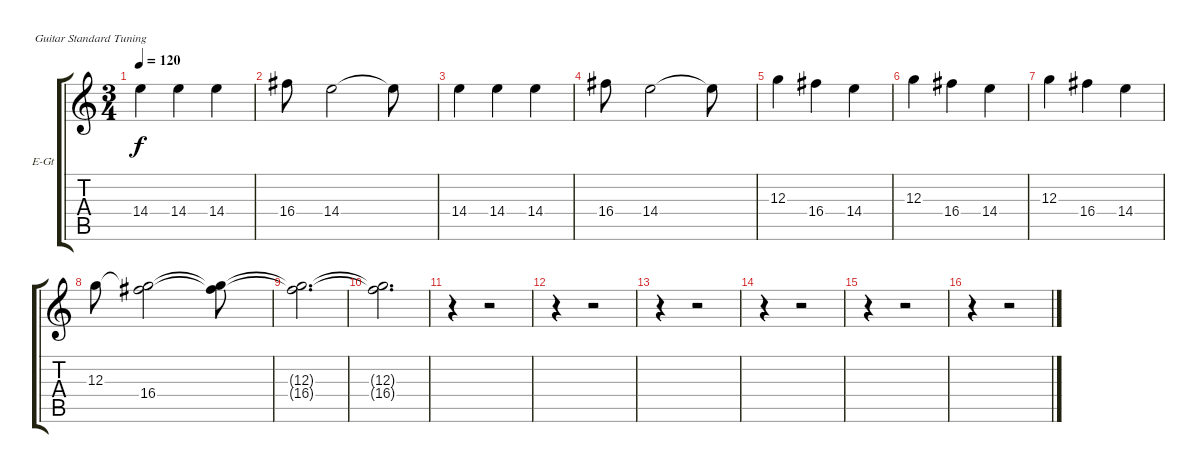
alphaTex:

\bracketExtendMode groupsimilarinstruments
\firstSystemTrackNameOrientation horizontal
\otherSystemsTrackNameOrientation horizontal
\track ("Piste 3" "E-Gt") {instrument electricguitarclean}
\staff {score tabs}
\tuning (E4 B3 G3 D3 A2 E2)
\ts (3 4)
\tempo 120
\clef g2
\ks c
14.4.4{dy f} 14.4.4 14.4.4 |
16.4.8 14.4.2 14.4{t}.8 |
14.4.4 14.4.4 14.4.4 |
16.4.8 14.4.2 14.4{t}.8 |
12.3.4 16.4.4 14.4.4 |
12.3.4 16.4.4 14.4.4 |
12.3.4 16.4.4 14.4.4 |
12.3.8 (12.3{t} 16.4).2 (12.3{t} 16.4{t}).8 |
(12.3{t} 16.4{t}).2{d} |
(12.3{t} 16.4{t}).2{d} |
r.4 r.2 |
r.4 r.2 |
r.4 r.2 |
r.4 r.2 |
r.4 r.2 |
r.4 r.2
